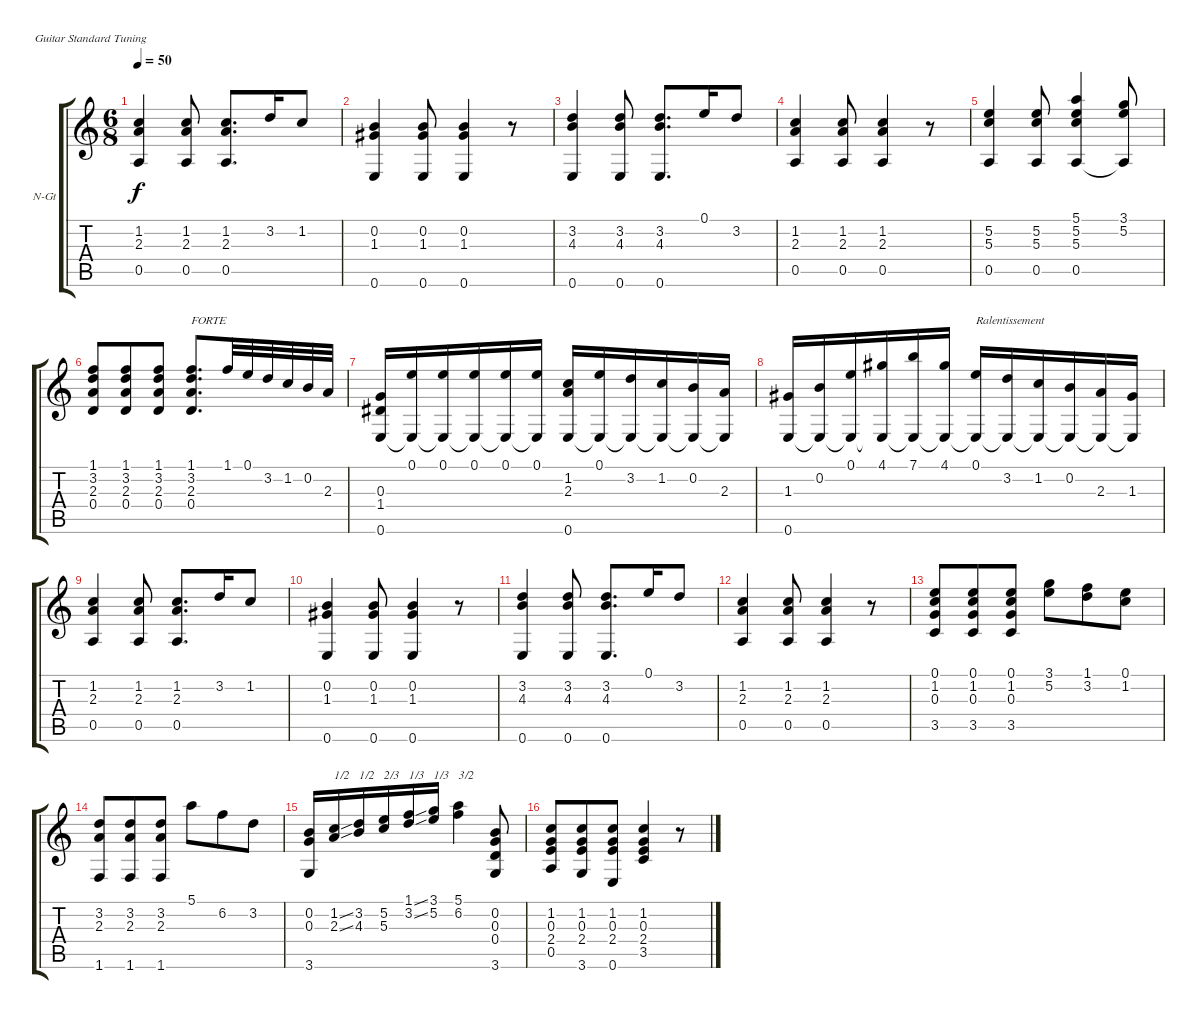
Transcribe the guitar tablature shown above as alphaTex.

\bracketExtendMode groupsimilarinstruments
\firstSystemTrackNameOrientation horizontal
\otherSystemsTrackNameOrientation horizontal
\track ("Piste 1" "N-Gt") {instrument acousticguitarnylon}
\staff {score tabs}
\tuning (E4 B3 G3 D3 A2 E2)
\ts (6 8)
\tempo 50
\clef g2
\ks c
(1.2 2.3 0.5).4{dy f instrument acousticguitarnylon} (1.2 2.3 0.5).8 (1.2 2.3 0.5).8{d} 3.2.16 1.2.8 |
(0.2 1.3 0.6).4 (0.2 1.3 0.6).8 (0.2 1.3 0.6).4 r.8 |
(3.2 4.3 0.6).4 (3.2 4.3 0.6).8 (3.2 4.3 0.6).8{d} 0.1.16 3.2.8 |
(1.2 2.3 0.5).4 (1.2 2.3 0.5).8 (1.2 2.3 0.5).4 r.8 |
(5.2 5.3 0.5).4 (5.2 5.3 0.5).8 (5.1 5.2 5.3 0.5).4 (3.1 5.2 0.5{t}).8 |
(1.1 3.2 2.3 0.4).8 (1.1 3.2 2.3 0.4).8 (1.1 3.2 2.3 0.4).8 (1.1 3.2 2.3 0.4).8{d txt "FORTE"} 1.1.32 0.1.32 3.2.32 1.2.32 0.2.32 2.3.32 |
(0.3 1.4 0.6).16 (0.1 0.6{t}).16 (0.1 0.6{t}).16 (0.1 0.6{t}).16 (0.1 0.6{t}).16 (0.1 0.6{t}).16 (1.2 2.3 0.6).16 (0.1 0.6{t}).16 (3.2 0.6{t}).16 (1.2 0.6{t}).16 (0.2 0.6{t}).16 (2.3 0.6{t}).16 |
(1.3 0.6).16 (0.2 0.6{t}).16 (0.1 0.6{t}).16 (4.1 0.6{t}).16 (7.1 0.6{t}).16 (4.1 0.6{t}).16 (0.1 0.6{t}).16{txt "Ralentissement"} (3.2 0.6{t}).16 (1.2 0.6{t}).16 (0.2 0.6{t}).16 (2.3 0.6{t}).16 (1.3 0.6{t}).16 |
(1.2 2.3 0.5).4 (1.2 2.3 0.5).8 (1.2 2.3 0.5).8{d} 3.2.16 1.2.8 |
(0.2 1.3 0.6).4 (0.2 1.3 0.6).8 (0.2 1.3 0.6).4 r.8 |
(3.2 4.3 0.6).4 (3.2 4.3 0.6).8 (3.2 4.3 0.6).8{d} 0.1.16 3.2.8 |
(1.2 2.3 0.5).4 (1.2 2.3 0.5).8 (1.2 2.3 0.5).4 r.8 |
(0.1 1.2 0.3 3.5).8 (0.1 1.2 0.3 3.5).8 (0.1 1.2 0.3 3.5).8 (3.1 5.2).8 (1.1 3.2).8 (0.1 1.2).8 |
(3.2 2.3 1.6).8 (3.2 2.3 1.6).8 (3.2 2.3 1.6).8 5.1.8 6.2.8 3.2.8 |
(0.2 0.3 3.6).16 (1.2{ss} 2.3{ss}).16{txt "1/2"} (3.2 4.3).16{txt "1/2"} (5.2 5.3).16{txt "2/3"} (1.1{ss} 3.2{ss}).16{txt "1/3"} (3.1 5.2).16{txt "1/3"} (5.1 6.2).4{txt "3/2"} (0.2 0.3 0.4 3.6).8 |
(1.2 0.3 2.4 0.5).8 (1.2 0.3 2.4 3.6).8 (1.2 0.3 2.4 0.6).8 (1.2 0.3 2.4 3.5).4 r.8
